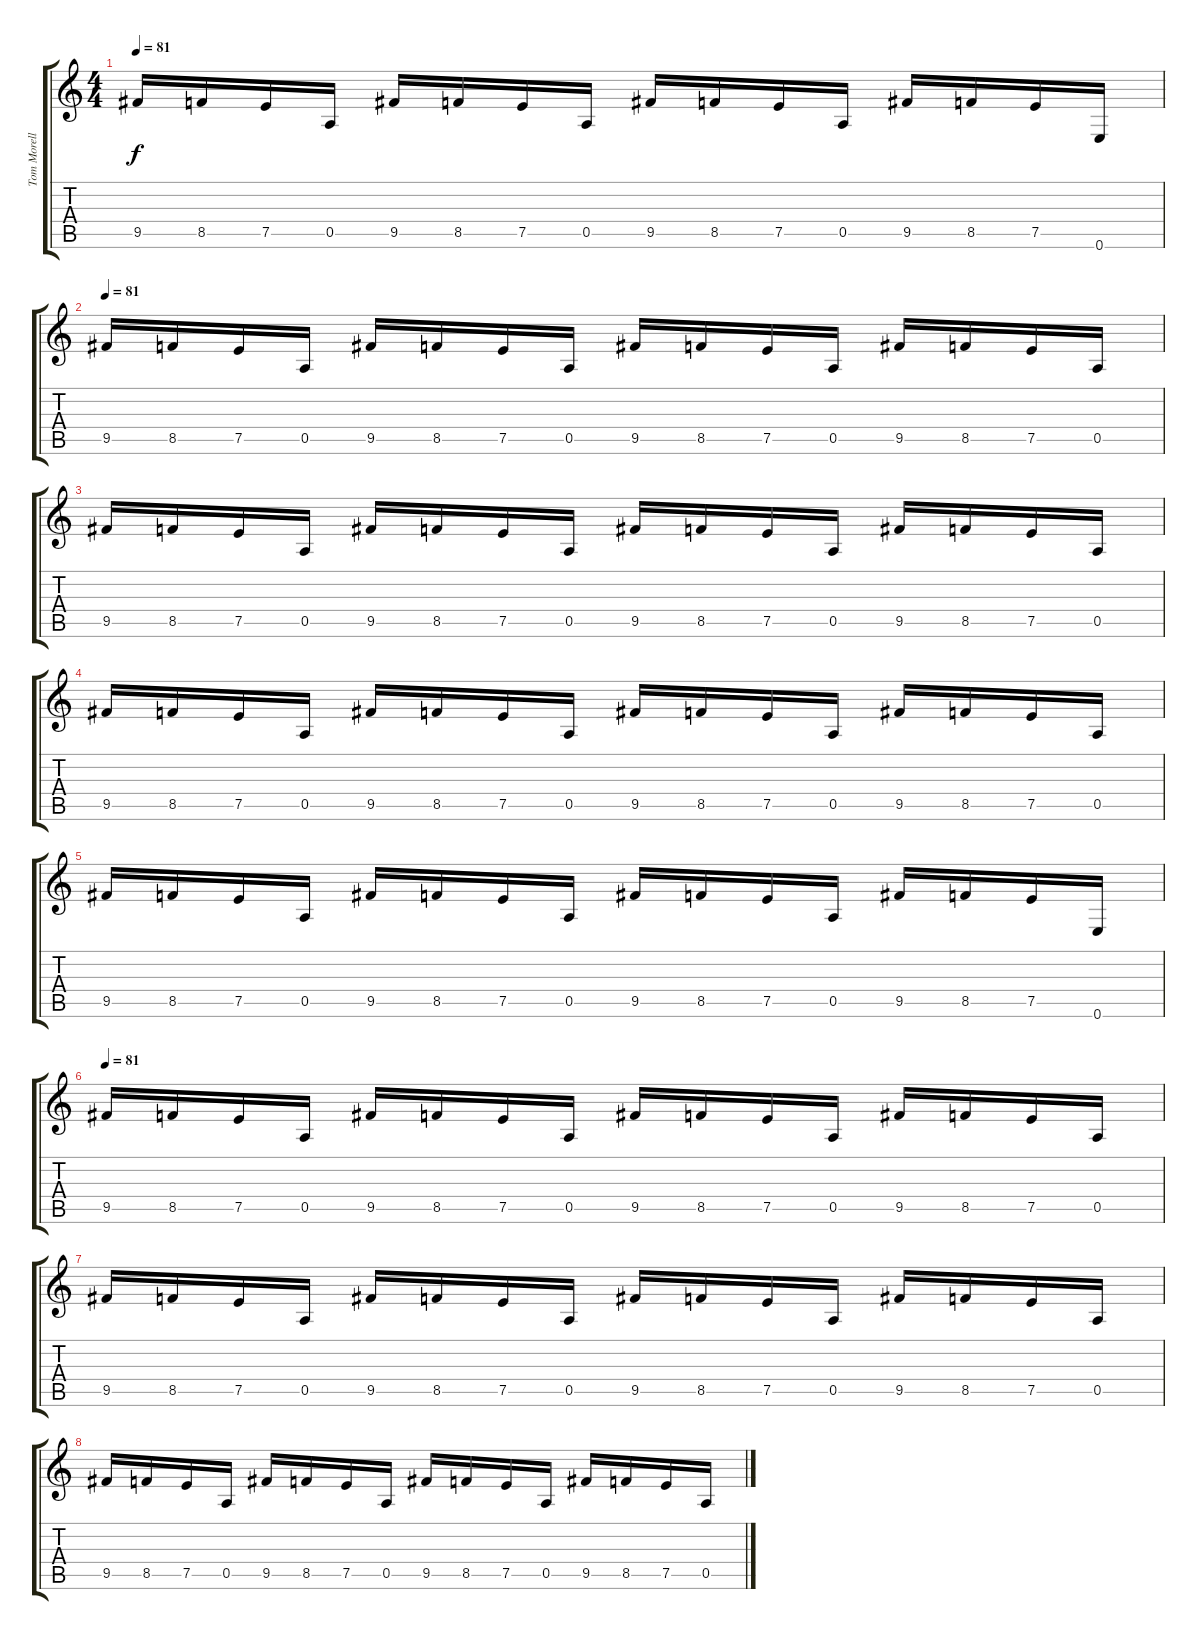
\track ("Tom Morello" "Tom Morell") {instrument overdrivenguitar}
\staff {score tabs}
\tuning (E4 B3 G3 D3 A2 E2) {hide}
\ts (4 4)
\tempo 81
\clef g2
\ks c
9.5.16{dy f} 8.5.16 7.5.16 0.5.16 9.5.16 8.5.16 7.5.16 0.5.16 9.5.16 8.5.16 7.5.16 0.5.16 9.5.16 8.5.16 7.5.16 0.6.16 |
\tempo 81
9.5.16{instrument overdrivenguitar} 8.5.16 7.5.16 0.5.16 9.5.16 8.5.16 7.5.16 0.5.16 9.5.16 8.5.16 7.5.16 0.5.16 9.5.16 8.5.16 7.5.16 0.5.16 |
9.5.16 8.5.16 7.5.16 0.5.16 9.5.16 8.5.16 7.5.16 0.5.16 9.5.16 8.5.16 7.5.16 0.5.16 9.5.16 8.5.16 7.5.16 0.5.16 |
9.5.16 8.5.16 7.5.16 0.5.16 9.5.16 8.5.16 7.5.16 0.5.16 9.5.16 8.5.16 7.5.16 0.5.16 9.5.16 8.5.16 7.5.16 0.5.16 |
9.5.16 8.5.16 7.5.16 0.5.16 9.5.16 8.5.16 7.5.16 0.5.16 9.5.16 8.5.16 7.5.16 0.5.16 9.5.16 8.5.16 7.5.16 0.6.16 |
\tempo 81
9.5.16{instrument overdrivenguitar} 8.5.16 7.5.16 0.5.16 9.5.16 8.5.16 7.5.16 0.5.16 9.5.16 8.5.16 7.5.16 0.5.16 9.5.16 8.5.16 7.5.16 0.5.16 |
9.5.16 8.5.16 7.5.16 0.5.16 9.5.16 8.5.16 7.5.16 0.5.16 9.5.16 8.5.16 7.5.16 0.5.16 9.5.16 8.5.16 7.5.16 0.5.16 |
9.5.16 8.5.16 7.5.16 0.5.16 9.5.16 8.5.16 7.5.16 0.5.16 9.5.16 8.5.16 7.5.16 0.5.16 9.5.16 8.5.16 7.5.16 0.5.16
